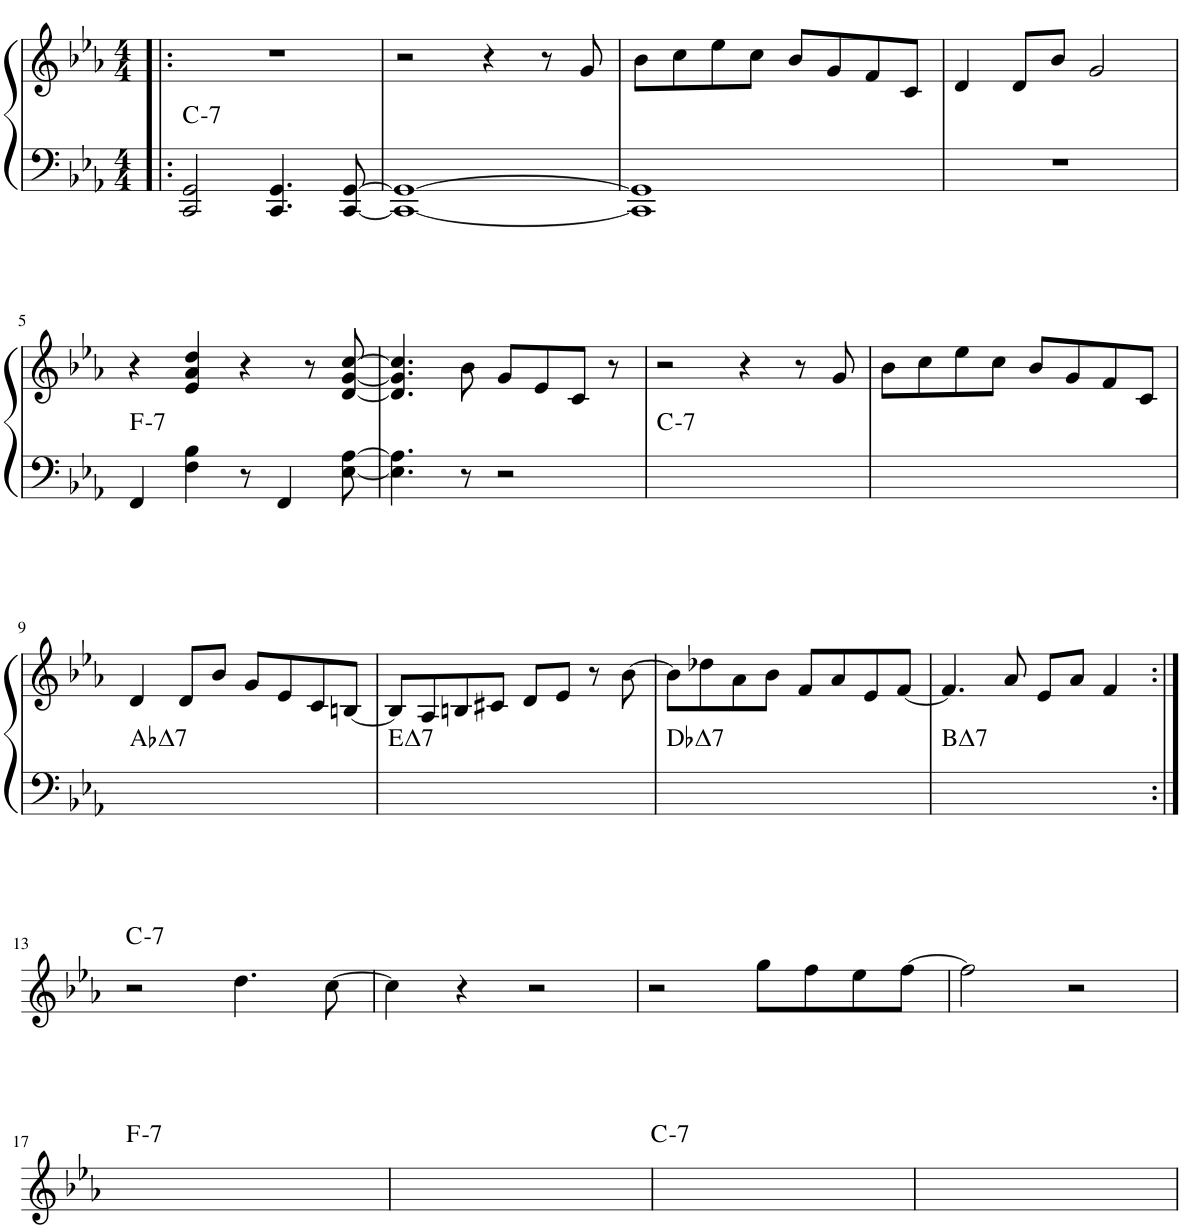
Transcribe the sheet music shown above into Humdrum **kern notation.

**kern	**kern	**harte
*part1	*part1	*part1
*staff2	*staff1	*
*I"Piano	*	*
*I'Pno.	*	*
*clefF4	*clefG2	*
*k[b-e-a-]	*k[b-e-a-]	*
*M4/4	*M4/4	*
=1!|:	=1!|:	=1!|:
!	!	!LO:H:kt=7
2CC/ 2GG/	1r	C:min7
4.CC/ 4.GG/	.	.
[8CC/ [8GG/	.	.
=2	=2	=2
1CC_ 1GG_	2r	.
.	4r	.
.	8r	.
.	8g/	.
=3	=3	=3
1CC] 1GG]	8b-\L	.
.	8cc\	.
.	8ee-\	.
.	8cc\J	.
.	8b-/L	.
.	8g/	.
.	8f/	.
.	8c/J	.
=4	=4	=4
1r	4d/	.
.	8d/L	.
.	8b-/J	.
.	2g/	.
!!LO:LB:g=z
=5	=5	=5
!	!	!LO:H:kt=7
4FF/	4r	F:min7
4F\ 4B-\	4e-/ 4a-/ 4dd/	.
8r	4r	.
4FF/	.	.
.	8r	.
[8E-\ [8A-\	[8d/ [8g/ [8cc/	.
=6	=6	=6
4.E-\] 4.A-\]	4.d/] 4.g/] 4.cc/]	.
8r	8b-\	.
2r	8g/L	.
.	8e-/	.
.	8c/J	.
.	8r	.
=7	=7	=7
!	!	!LO:H:kt=7
1ryy	2r	C:min7
.	4r	.
.	8r	.
.	8g/	.
=8	=8	=8
1ryy	8b-\L	.
.	8cc\	.
.	8ee-\	.
.	8cc\J	.
.	8b-/L	.
.	8g/	.
.	8f/	.
.	8c/J	.
!!LO:LB:g=z
=9	=9	=9
!	!	!LO:H:kt=7
1ryy	4d/	Ab:maj7
.	8d/L	.
.	8b-/J	.
.	8g/L	.
.	8e-/	.
.	8c/	.
.	[8Bn/J	.
=10	=10	=10
!	!	!LO:H:kt=7
1ryy	8B/L]	E:maj7
.	8A-/	.
.	8Bn/	.
.	8c#X/J	.
.	8d/L	.
.	8e-/J	.
.	8r	.
.	[8b-\	.
=11	=11	=11
!	!	!LO:H:kt=7
1ryy	8b-\L]	Db:maj7
.	8dd-X\	.
.	8a-\	.
.	8b-\J	.
.	8f/L	.
.	8a-/	.
.	8e-/	.
.	[8f/J	.
=12	=12	=12
!	!	!LO:H:kt=7
1ryy	4.f/]	B:maj7
.	8a-/	.
.	8e-/L	.
.	8a-/J	.
.	4f/	.
!!LO:LB:g=z
=13:|!	=13:|!	=13:|!
!	!	!LO:H:kt=7
1r	2r	C:min7
.	4.dd\	.
.	[8cc\	.
=14	=14	=14
1r	4cc\]	.
.	4r	.
.	2r	.
=15	=15	=15
1r	2r	.
.	8gg\L	.
.	8ff\	.
.	8ee-\	.
.	[8ff\J	.
=16	=16	=16
1r	2ff\]	.
.	2r	.
!!LO:LB:g=z
=17	=17	=17
!	!	!LO:H:kt=7
1r	1ryy	F:min7
=18	=18	=18
1r	1ryy	.
=19	=19	=19
!	!	!LO:H:kt=7
1r	1ryy	C:min7
=20	=20	=20
1r	1ryy	.
=	=	=
*-	*-	*-
